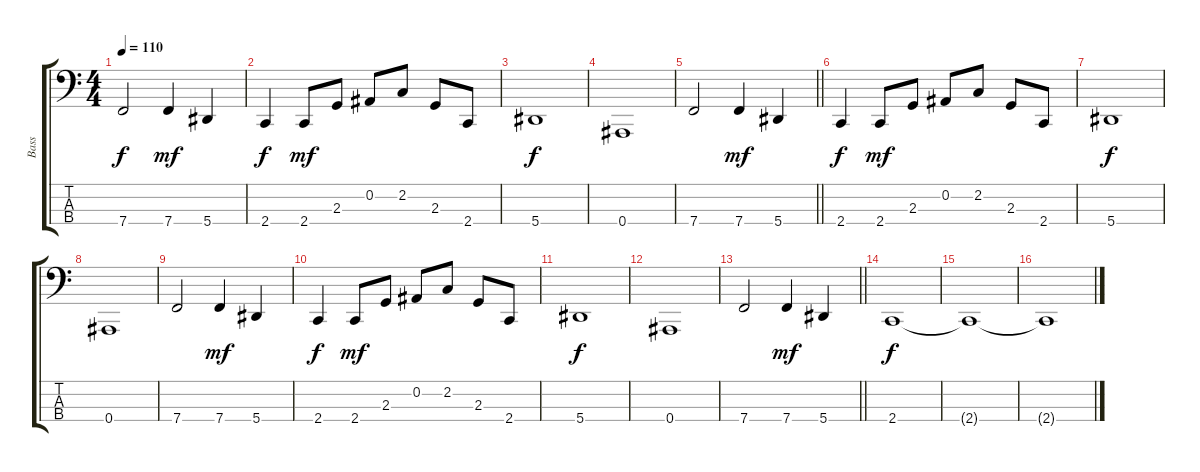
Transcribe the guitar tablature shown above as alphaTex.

\track ("Bass" "Bass") {instrument electricbassfinger}
\staff {score tabs}
\tuning (Eb2 Bb1 F1 Bb0) {hide}
\ts (4 4)
\tempo 110
\clef f4
\ks c
7.4.2{dy f} 7.4.4{dy mf} 5.4.4 |
2.4.4{dy f} 2.4.8{dy mf} 2.3.8 0.2.8 2.2.8 2.3.8 2.4.8 |
5.4.1{dy f} |
0.4.1 |
\barLineRight lightlight
7.4.2 7.4.4{dy mf} 5.4.4 |
2.4.4{dy f} 2.4.8{dy mf} 2.3.8 0.2.8 2.2.8 2.3.8 2.4.8 |
5.4.1{dy f} |
0.4.1 |
7.4.2 7.4.4{dy mf} 5.4.4 |
2.4.4{dy f} 2.4.8{dy mf} 2.3.8 0.2.8 2.2.8 2.3.8 2.4.8 |
5.4.1{dy f} |
0.4.1 |
\barLineRight lightlight
7.4.2 7.4.4{dy mf} 5.4.4 |
2.4.1{dy f} |
2.4{t}.1 |
2.4{t}.1
